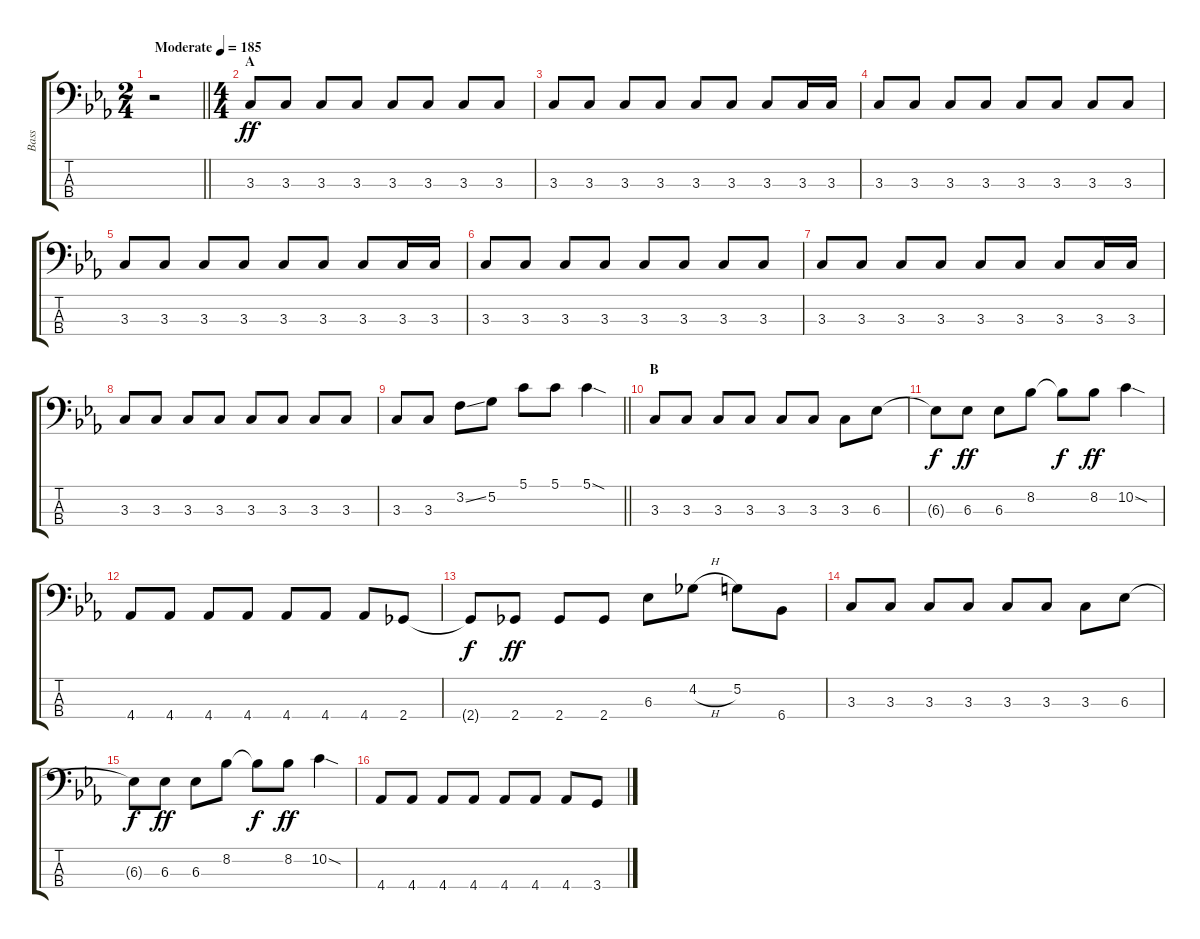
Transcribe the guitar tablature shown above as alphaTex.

\track ("Bass" "Bass") {instrument electricbasspick}
\staff {score tabs}
\tuning (G2 D2 A1 E1) {hide}
\ts (2 4)
\tempo (185 "Moderate")
\clef f4
\barLineRight lightlight
\ks eb
r.2{dy ff instrument electricbasspick} |
\ts (4 4)
\section ("" "A")
3.3.8 3.3.8 3.3.8 3.3.8 3.3.8 3.3.8 3.3.8 3.3.8 |
3.3.8 3.3.8 3.3.8 3.3.8 3.3.8 3.3.8 3.3.8 3.3.16 3.3.16 |
3.3.8 3.3.8 3.3.8 3.3.8 3.3.8 3.3.8 3.3.8 3.3.8 |
3.3.8 3.3.8 3.3.8 3.3.8 3.3.8 3.3.8 3.3.8 3.3.16 3.3.16 |
3.3.8 3.3.8 3.3.8 3.3.8 3.3.8 3.3.8 3.3.8 3.3.8 |
3.3.8 3.3.8 3.3.8 3.3.8 3.3.8 3.3.8 3.3.8 3.3.16 3.3.16 |
3.3.8 3.3.8 3.3.8 3.3.8 3.3.8 3.3.8 3.3.8 3.3.8 |
\barLineRight lightlight
3.3.8 3.3.8 3.2{ss}.8 5.2.8 5.1.8 5.1.8 5.1{sod}.4 |
\section ("" "B")
3.3.8 3.3.8 3.3.8 3.3.8 3.3.8 3.3.8 3.3.8 6.3.8 |
6.3{t}.8{dy f} 6.3.8{dy ff} 6.3.8 8.2.8 8.2{t}.8{dy f} 8.2.8{dy ff} 10.2{sod}.4 |
4.4.8 4.4.8 4.4.8 4.4.8 4.4.8 4.4.8 4.4.8 2.4.8 |
2.4{t}.8{dy f} 2.4.8{dy ff} 2.4.8 2.4.8 6.3.8 4.2{h}.8 5.2.8 6.4.8 |
3.3.8 3.3.8 3.3.8 3.3.8 3.3.8 3.3.8 3.3.8 6.3.8 |
6.3{t}.8{dy f} 6.3.8{dy ff} 6.3.8 8.2.8 8.2{t}.8{dy f} 8.2.8{dy ff} 10.2{sod}.4 |
4.4.8 4.4.8 4.4.8 4.4.8 4.4.8 4.4.8 4.4.8 3.4.8
